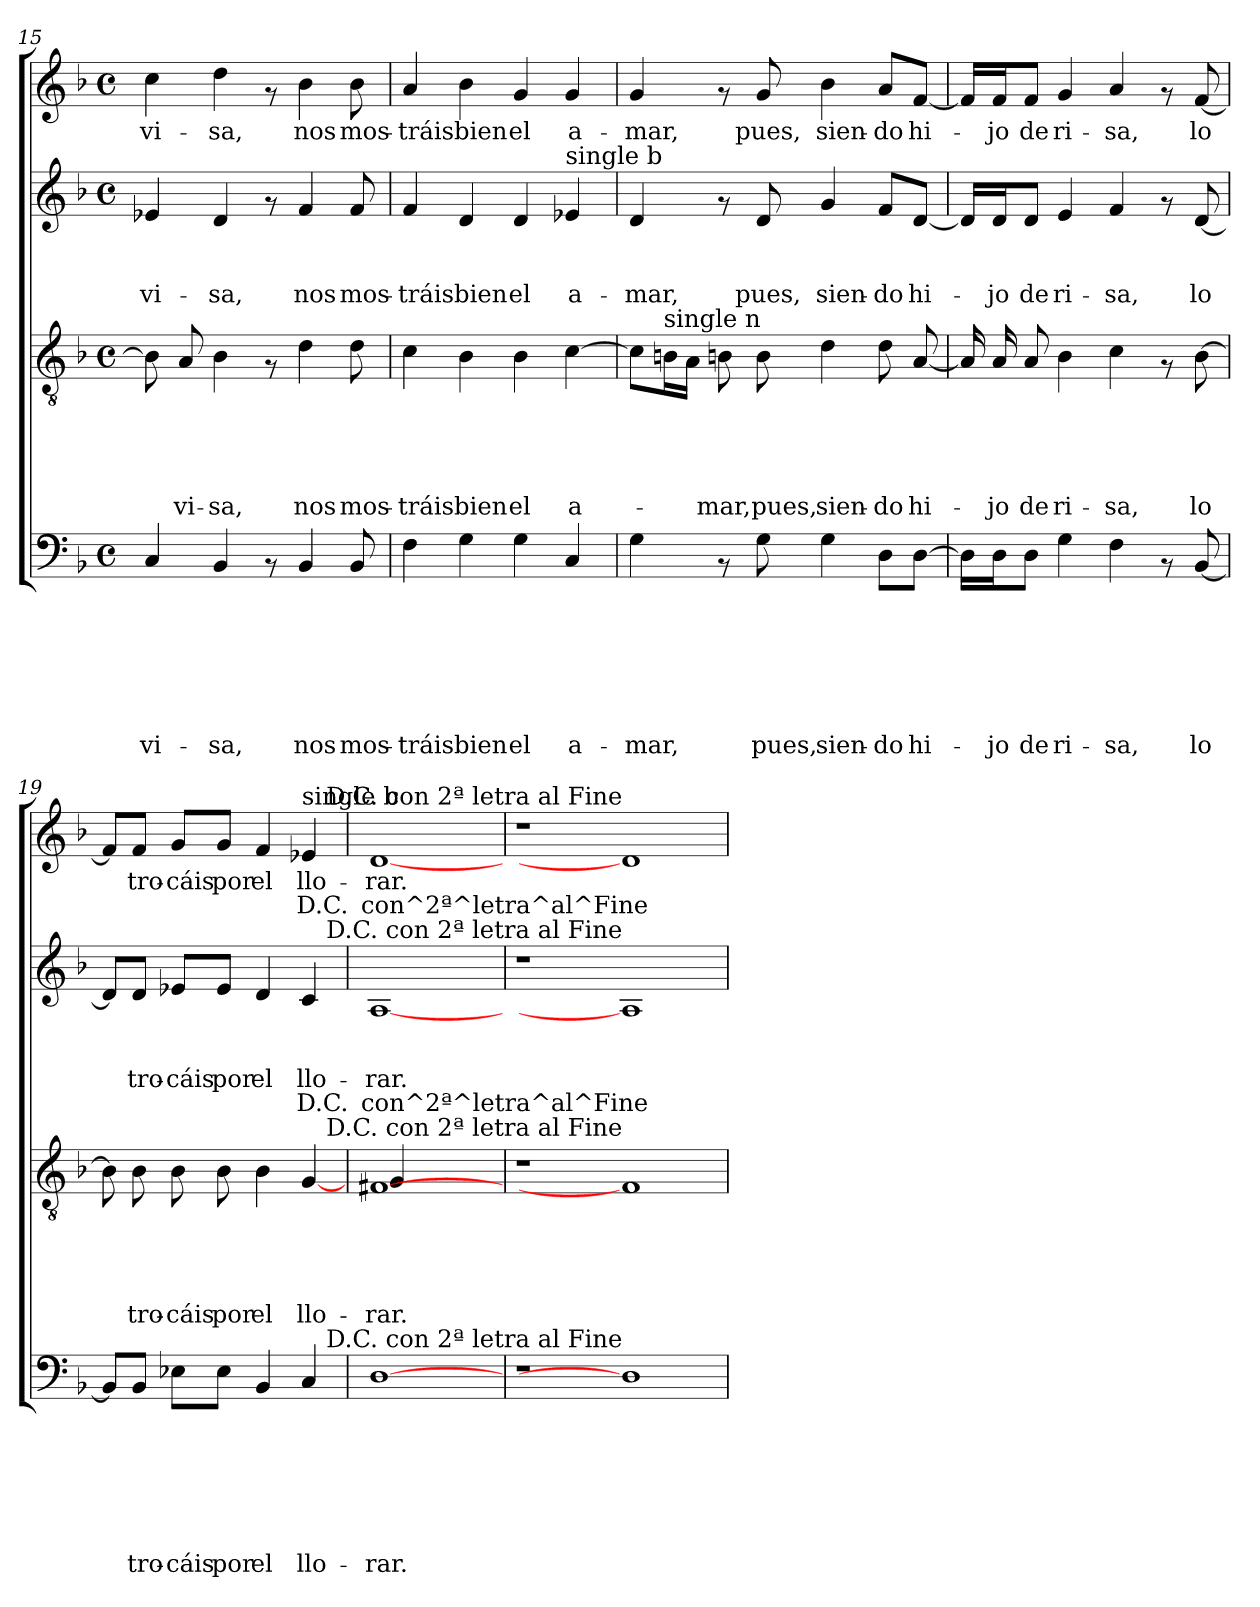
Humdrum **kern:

**kern	**text	**text	**text	**text	**text	**text	**text	**kern	**text	**text	**text	**text	**text	**kern	**text	**text	**text	**text	**kern	**text	**text
*part4	*part4	*part4	*part4	*part4	*part4	*part4	*part4	*part3	*part3	*part3	*part3	*part3	*part3	*part2	*part2	*part2	*part2	*part2	*part1	*part1	*part1
*staff4	*staff4	*staff4	*staff4	*staff4	*staff4	*staff4	*staff4	*staff3	*staff3	*staff3	*staff3	*staff3	*staff3	*staff2	*staff2	*staff2	*staff2	*staff2	*staff1	*staff1	*staff1
*clefF4	*	*	*	*	*	*	*	*clefGv2	*	*	*	*	*	*clefG2	*	*	*	*	*clefG2	*	*
*k[b-]	*	*	*	*	*	*	*	*k[b-]	*	*	*	*	*	*k[b-]	*	*	*	*	*k[b-]	*	*
*F:	*	*	*	*	*	*	*	*F:	*	*	*	*	*	*F:	*	*	*	*	*F:	*	*
*M4/4	*	*	*	*	*	*	*	*M4/4	*	*	*	*	*	*M4/4	*	*	*	*	*M4/4	*	*
*met(c)	*	*	*	*	*	*	*	*met(c)	*	*	*	*	*	*met(c)	*	*	*	*	*met(c)	*	*
=15	=15	=15	=15	=15	=15	=15	=15	=15	=15	=15	=15	=15	=15	=15	=15	=15	=15	=15	=15	=15	=15
!	!	!	!	!	!	!	!LO:LY:b	!	!	!	!	!	!	!	!	!	!LO:LY:b	!	!	!LO:LY:b	!
4C/	.	.	.	.	.	.	-vi-	8B-\]	.	.	.	.	.	4e-X/	.	.	-vi-	.	4cc\	-vi-	.
!	!	!	!	!	!	!	!	!	!	!	!	!	!LO:LY:b	!	!	!	!	!	!	!	!
.	.	.	.	.	.	.	.	8A/	.	.	.	.	-vi-	.	.	.	.	.	.	.	.
!	!	!	!	!	!	!	!LO:LY:b	!	!	!	!	!	!LO:LY:b	!	!	!	!LO:LY:b	!	!	!LO:LY:b	!
4BB-/	.	.	.	.	.	.	-sa,	4B-\	.	.	.	.	-sa,	4d/	.	.	-sa,	.	4dd\	-sa,	.
8rAA	.	.	.	.	.	.	.	8rF	.	.	.	.	.	8rf	.	.	.	.	8rf	.	.
!	!	!	!	!	!	!	!LO:LY:b	!	!	!	!	!	!LO:LY:b	!	!	!	!LO:LY:b	!	!	!LO:LY:b	!
4BB-/	.	.	.	.	.	.	nos	4d\	.	.	.	.	nos	4f/	.	.	nos	.	4b-\	nos	.
!	!	!	!	!	!	!	!LO:LY:b	!	!	!	!	!	!LO:LY:b	!	!	!	!LO:LY:b	!	!	!LO:LY:b	!
8BB-/	.	.	.	.	.	.	mos-	8d\	.	.	.	.	mos-	8f/	.	.	mos-	.	8b-\	mos-	.
=16	=16	=16	=16	=16	=16	=16	=16	=16	=16	=16	=16	=16	=16	=16	=16	=16	=16	=16	=16	=16	=16
!	!	!	!	!	!	!	!LO:LY:b	!	!	!	!	!	!LO:LY:b	!	!	!	!LO:LY:b	!	!	!LO:LY:b	!
4F\	.	.	.	.	.	.	-tráis	4c\	.	.	.	.	-tráis	4f/	.	.	-tráis	.	4a/	-tráis	.
!	!	!	!	!	!	!	!LO:LY:b	!	!	!	!	!	!LO:LY:b	!	!	!	!LO:LY:b	!	!	!LO:LY:b	!
4G\	.	.	.	.	.	.	bien	4B-\	.	.	.	.	bien	4d/	.	.	bien	.	4b-\	bien	.
!	!	!	!	!	!	!	!LO:LY:b	!	!	!	!	!	!LO:LY:b	!	!	!	!LO:LY:b	!	!	!LO:LY:b	!
4G\	.	.	.	.	.	.	el	4B-\	.	.	.	.	el	4d/	.	.	el	.	4g/	el	.
!	!	!	!	!	!	!	!	!	!	!	!	!	!	!LO:TX:a:t=single b	!	!	!	!	!	!	!
!	!	!	!	!	!	!	!LO:LY:b	!	!	!	!	!	!LO:LY:b	!	!	!	!LO:LY:b	!	!	!LO:LY:b	!
4C/	.	.	.	.	.	.	a-	[<4c\	.	.	.	.	a-	4e-/	.	.	a-	.	4g/	a-	.
!!LO:PB:g=z
=17	=17	=17	=17	=17	=17	=17	=17	=17	=17	=17	=17	=17	=17	=17	=17	=17	=17	=17	=17	=17	=17
!	!	!	!	!	!	!	!LO:LY:b	!	!	!	!	!	!	!	!	!	!LO:LY:b	!	!	!LO:LY:b	!
4G\	.	.	.	.	.	.	-mar,	8c\L]	.	.	.	.	.	4d/	.	.	-mar,	.	4g/	-mar,	.
!	!	!	!	!	!	!	!	!LO:TX:a:t=single n	!	!	!	!	!	!	!	!	!	!	!	!	!
.	.	.	.	.	.	.	.	16B\L	.	.	.	.	.	.	.	.	.	.	.	.	.
.	.	.	.	.	.	.	.	16A\JJ	.	.	.	.	.	.	.	.	.	.	.	.	.
!	!	!	!	!	!	!	!	!	!	!	!	!	!LO:LY:b	!	!	!	!	!	!	!	!
8rAA	.	.	.	.	.	.	.	8Bn\	.	.	.	.	-mar,	8rf	.	.	.	.	8rf	.	.
!	!	!	!	!	!	!	!LO:LY:b	!	!	!	!	!	!LO:LY:b	!	!	!	!LO:LY:b	!	!	!LO:LY:b	!
8G\	.	.	.	.	.	.	pues,	8B\	.	.	.	.	pues,	8d/	.	.	pues,	.	8g/	pues,	.
!	!	!	!	!	!	!	!LO:LY:b	!	!	!	!	!	!LO:LY:b	!	!	!	!LO:LY:b	!	!	!LO:LY:b	!
4G\	.	.	.	.	.	.	sien-	4d\	.	.	.	.	sien-	4g/	.	.	sien-	.	4b-\	sien-	.
!	!	!	!	!	!	!	!LO:LY:b	!	!	!	!	!	!LO:LY:b	!	!	!	!LO:LY:b	!	!	!LO:LY:b	!
8D\L	.	.	.	.	.	.	-do	8d\	.	.	.	.	-do	8f/L	.	.	-do	.	8a/L	-do	.
!	!	!	!	!	!	!	!LO:LY:b	!	!	!	!	!	!LO:LY:b	!	!	!	!LO:LY:b	!	!	!LO:LY:b	!
[>8D\J	.	.	.	.	.	.	hi-	[<8A/	.	.	.	.	hi-	[<8d/J	.	.	hi-	.	[<8f/J	hi-	.
=18	=18	=18	=18	=18	=18	=18	=18	=18	=18	=18	=18	=18	=18	=18	=18	=18	=18	=18	=18	=18	=18
16D\LL]	.	.	.	.	.	.	.	16A/]	.	.	.	.	.	16d/LL]	.	.	.	.	16f/LL]	.	.
!	!	!	!	!	!	!	!LO:LY:b	!	!	!	!	!	!LO:LY:b	!	!	!	!LO:LY:b	!	!	!LO:LY:b	!
16D\J	.	.	.	.	.	.	-jo	16A/	.	.	.	.	-jo	16d/J	.	.	-jo	.	16f/J	-jo	.
!	!	!	!	!	!	!	!LO:LY:b	!	!	!	!	!	!LO:LY:b	!	!	!	!LO:LY:b	!	!	!LO:LY:b	!
8D\J	.	.	.	.	.	.	de	8A/	.	.	.	.	de	8d/J	.	.	de	.	8f/J	de	.
!	!	!	!	!	!	!	!LO:LY:b	!	!	!	!	!	!LO:LY:b	!	!	!	!LO:LY:b	!	!	!LO:LY:b	!
4G\	.	.	.	.	.	.	ri-	4B-\	.	.	.	.	ri-	4e/	.	.	ri-	.	4g/	ri-	.
!	!	!	!	!	!	!	!LO:LY:b	!	!	!	!	!	!LO:LY:b	!	!	!	!LO:LY:b	!	!	!LO:LY:b	!
4F\	.	.	.	.	.	.	-sa,	4c\	.	.	.	.	-sa,	4f/	.	.	-sa,	.	4a/	-sa,	.
8rAA	.	.	.	.	.	.	.	8rF	.	.	.	.	.	8rf	.	.	.	.	8rf	.	.
!	!	!	!	!	!	!	!LO:LY:b	!	!	!	!	!	!LO:LY:b	!	!	!	!LO:LY:b	!	!	!LO:LY:b	!
[<8BB-/	.	.	.	.	.	.	lo	[>8B-\	.	.	.	.	lo	[<8d/	.	.	lo	.	[<8f/	lo	.
=19	=19	=19	=19	=19	=19	=19	=19	=19	=19	=19	=19	=19	=19	=19	=19	=19	=19	=19	=19	=19	=19
8BB-/L]	.	.	.	.	.	.	.	8B-\]	.	.	.	.	.	8d/L]	.	.	.	.	8f/L]	.	.
!	!	!	!	!	!	!	!LO:LY:b	!	!	!	!	!	!LO:LY:b	!	!	!	!LO:LY:b	!	!	!LO:LY:b	!
8BB-/J	.	.	.	.	.	.	tro-	8B-\	.	.	.	.	tro-	8d/J	.	.	tro-	.	8f/J	tro-	.
!	!	!	!	!	!	!	!LO:LY:b	!	!	!	!	!	!LO:LY:b	!	!	!	!LO:LY:b	!	!	!LO:LY:b	!
8E-X\L	.	.	.	.	.	.	-cáis	8B-\	.	.	.	.	-cáis	8e-X/L	.	.	-cáis	.	8g/L	-cáis	.
!	!	!	!	!	!	!	!LO:LY:b	!	!	!	!	!	!LO:LY:b	!	!	!	!LO:LY:b	!	!	!LO:LY:b	!
8E-\J	.	.	.	.	.	.	por	8B-\	.	.	.	.	por	8e-/J	.	.	por	.	8g/J	por	.
!	!	!	!	!	!	!	!LO:LY:b	!	!	!	!	!	!LO:LY:b	!	!	!	!LO:LY:b	!	!	!LO:LY:b	!
4BB-/	.	.	.	.	.	.	el	4B-\	.	.	.	.	el	4d/	.	.	el	.	4f/	el	.
!	!	!	!	!	!	!	!	!	!	!	!	!	!	!	!	!	!	!	!LO:TX:a:t=single b	!	!
!	!	!	!	!	!	!	!LO:LY:b	!	!	!	!	!	!LO:LY:b	!	!	!	!LO:LY:b	!LO:LY:b	!	!LO:LY:b	!LO:LY:b
4C/	.	.	.	.	.	.	llo-	[<4G/	.	.	.	.	llo-	4c/	.	.	llo-	D.C.	4e-/	llo-	D.C.
=20	=20	=20	=20	=20	=20	=20	=20	=20	=20	=20	=20	=20	=20	=20	=20	=20	=20	=20	=20	=20	=20
!	!	!	!	!	!	!	!LO:LY:b	!	!	!	!	!	!LO:LY:b	!	!	!	!LO:LY:b	!LO:LY:b	!	!LO:LY:b	!LO:LY:b
*	*	*	*	*	*	*	*	*^	*	*	*	*	*	*	*	*	*	*	*	*	*
[1D	.	.	.	.	.	.	-rar.	[1F#X	4G/	.	.	.	.	-rar.	[1A	.	.	-rar.	con^2ª^letra^al^Fine	[1d	-rar.	con^2ª^letra^al^Fine
.	.	.	.	.	.	.	.	.	2.ryy	.	.	.	.	.	.	.	.	.	.	.	.	.
*	*	*	*	*	*	*	*	*v	*v	*	*	*	*	*	*	*	*	*	*	*	*	*
=21	=21	=21	=21	=21	=21	=21	=21	=21	=21	=21	=21	=21	=21	=21	=21	=21	=21	=21	=21	=21	=21
1r	.	.	.	.	.	.	.	1r	.	.	.	.	.	1r	.	.	.	.	1r	.	.
!	!	!	!	!	!	!	!	!	!	!	!	!	!	!	!	!	!	!	!LO:TX:a:rj:t=D.C. con 2ª letra al Fine	!	!
!	!	!	!	!	!	!	!	!	!	!	!	!	!	!LO:TX:a:rj:t=D.C. con 2ª letra al Fine	!	!	!	!	!	!	!
!	!	!	!	!	!	!	!	!LO:TX:a:rj:t=D.C. con 2ª letra al Fine	!	!	!	!	!	!	!	!	!	!	!	!	!
!LO:TX:a:rj:t=D.C. con 2ª letra al Fine	!	!	!	!	!	!	!	!	!	!	!	!	!	!	!	!	!	!	!	!	!
1D]	.	.	.	.	.	.	.	1F#]	.	.	.	.	.	1A]	.	.	.	.	1d]	.	.
=	=	=	=	=	=	=	=	=	=	=	=	=	=	=	=	=	=	=	=	=	=
*-	*-	*-	*-	*-	*-	*-	*-	*-	*-	*-	*-	*-	*-	*-	*-	*-	*-	*-	*-	*-	*-
